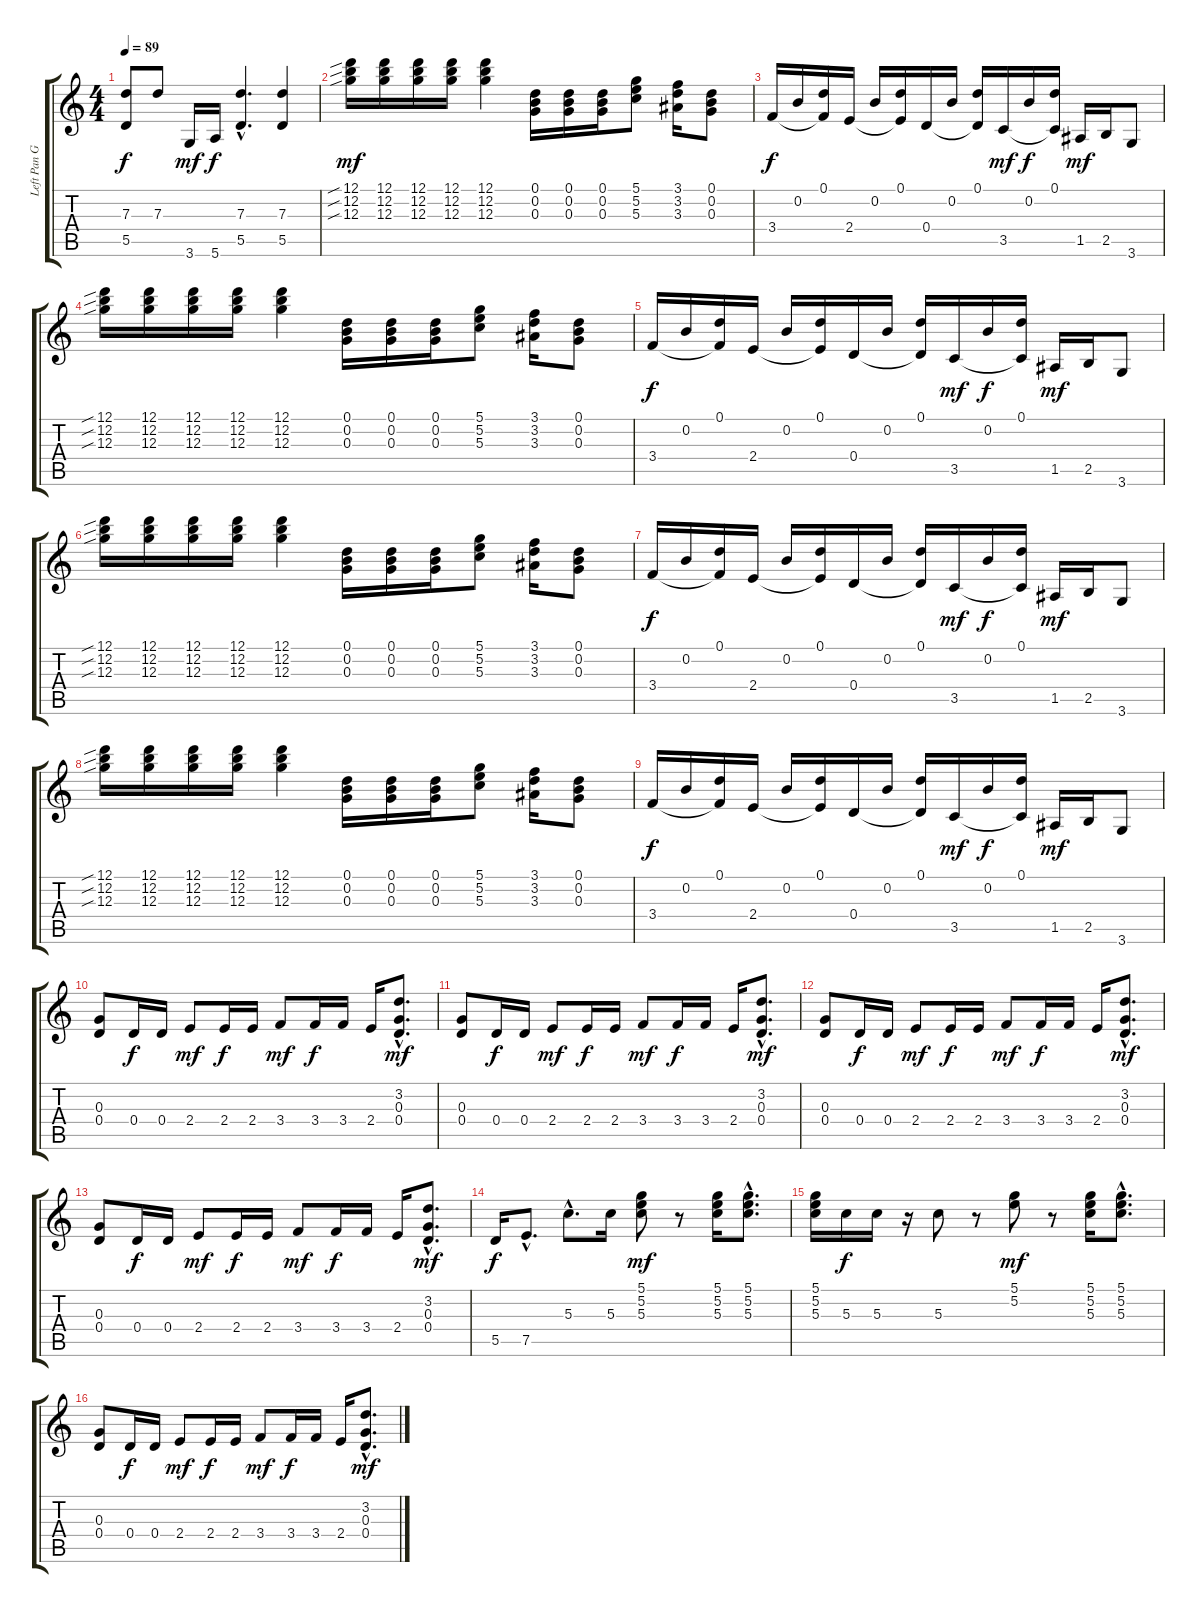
\track ("Left Pan Guitar" "Left Pan G") {instrument distortionguitar}
\staff {score tabs}
\tuning (D4 B3 G3 D3 A2 E2) {hide}
\ts (4 4)
\tempo 89
\clef g2
\ks c
(7.3 5.5).8{dy f} 7.3.8 3.6.16{dy mf} 5.6.16{dy f} (7.3{hac} 5.5{hac}).4{d} (7.3 5.5).4 |
(12.1{sib} 12.2{sib} 12.3{sib}).16{dy mf volume 13} (12.1 12.2 12.3).16 (12.1 12.2 12.3).16 (12.1 12.2 12.3).16 (12.1 12.2 12.3).4 (0.1 0.2 0.3).16 (0.1 0.2 0.3).16 (0.1 0.2 0.3).16 (5.1 5.2 5.3).8 (3.1 3.2 3.3).16 (0.1 0.2 0.3).8 |
3.4.16{dy f} 0.2.16 (0.1 3.4{t}).16 2.4.16 0.2.16 (0.1 2.4{t}).16 0.4.16 0.2.16 (0.1 0.4{t}).16 3.5.16{dy mf} 0.2.16{dy f} (0.1 3.5{t}).16 1.5.16{dy mf} 2.5.16 3.6.8 |
(12.1{sib} 12.2{sib} 12.3{sib}).16 (12.1 12.2 12.3).16 (12.1 12.2 12.3).16 (12.1 12.2 12.3).16 (12.1 12.2 12.3).4 (0.1 0.2 0.3).16 (0.1 0.2 0.3).16 (0.1 0.2 0.3).16 (5.1 5.2 5.3).8 (3.1 3.2 3.3).16 (0.1 0.2 0.3).8 |
3.4.16{dy f} 0.2.16 (0.1 3.4{t}).16 2.4.16 0.2.16 (0.1 2.4{t}).16 0.4.16 0.2.16 (0.1 0.4{t}).16 3.5.16{dy mf} 0.2.16{dy f} (0.1 3.5{t}).16 1.5.16{dy mf} 2.5.16 3.6.8 |
(12.1{sib} 12.2{sib} 12.3{sib}).16 (12.1 12.2 12.3).16 (12.1 12.2 12.3).16 (12.1 12.2 12.3).16 (12.1 12.2 12.3).4 (0.1 0.2 0.3).16 (0.1 0.2 0.3).16 (0.1 0.2 0.3).16 (5.1 5.2 5.3).8 (3.1 3.2 3.3).16 (0.1 0.2 0.3).8 |
3.4.16{dy f} 0.2.16 (0.1 3.4{t}).16 2.4.16 0.2.16 (0.1 2.4{t}).16 0.4.16 0.2.16 (0.1 0.4{t}).16 3.5.16{dy mf} 0.2.16{dy f} (0.1 3.5{t}).16 1.5.16{dy mf} 2.5.16 3.6.8 |
(12.1{sib} 12.2{sib} 12.3{sib}).16 (12.1 12.2 12.3).16 (12.1 12.2 12.3).16 (12.1 12.2 12.3).16 (12.1 12.2 12.3).4 (0.1 0.2 0.3).16 (0.1 0.2 0.3).16 (0.1 0.2 0.3).16 (5.1 5.2 5.3).8 (3.1 3.2 3.3).16 (0.1 0.2 0.3).8 |
3.4.16{dy f} 0.2.16 (0.1 3.4{t}).16 2.4.16 0.2.16 (0.1 2.4{t}).16 0.4.16 0.2.16 (0.1 0.4{t}).16 3.5.16{dy mf} 0.2.16{dy f} (0.1 3.5{t}).16 1.5.16{dy mf} 2.5.16 3.6.8 |
(0.3 0.4).8 0.4.16{dy f} 0.4.16 2.4.8{dy mf} 2.4.16{dy f} 2.4.16 3.4.8{dy mf} 3.4.16{dy f} 3.4.16 2.4.16 (3.2{hac} 0.3{hac} 0.4{hac}).8{d dy mf} |
(0.3 0.4).8 0.4.16{dy f} 0.4.16 2.4.8{dy mf} 2.4.16{dy f} 2.4.16 3.4.8{dy mf} 3.4.16{dy f} 3.4.16 2.4.16 (3.2{hac} 0.3{hac} 0.4{hac}).8{d dy mf} |
(0.3 0.4).8 0.4.16{dy f} 0.4.16 2.4.8{dy mf} 2.4.16{dy f} 2.4.16 3.4.8{dy mf} 3.4.16{dy f} 3.4.16 2.4.16 (3.2{hac} 0.3{hac} 0.4{hac}).8{d dy mf} |
(0.3 0.4).8 0.4.16{dy f} 0.4.16 2.4.8{dy mf} 2.4.16{dy f} 2.4.16 3.4.8{dy mf} 3.4.16{dy f} 3.4.16 2.4.16 (3.2{hac} 0.3{hac} 0.4{hac}).8{d dy mf} |
5.5.16{dy f} 7.5{hac}.8{d} 5.3{hac}.8{d} 5.3.16 (5.1 5.2 5.3).8{dy mf} r.8 (5.1 5.2 5.3).16 (5.1{hac} 5.2{hac} 5.3{hac}).8{d} |
(5.1 5.2 5.3).16 5.3.16{dy f} 5.3.16 r.16 5.3.8 r.8 (5.1 5.2).8{dy mf} r.8 (5.1 5.2 5.3).16 (5.1{hac} 5.2{hac} 5.3{hac}).8{d} |
(0.3 0.4).8 0.4.16{dy f} 0.4.16 2.4.8{dy mf} 2.4.16{dy f} 2.4.16 3.4.8{dy mf} 3.4.16{dy f} 3.4.16 2.4.16 (3.2{hac} 0.3{hac} 0.4{hac}).8{d dy mf}
